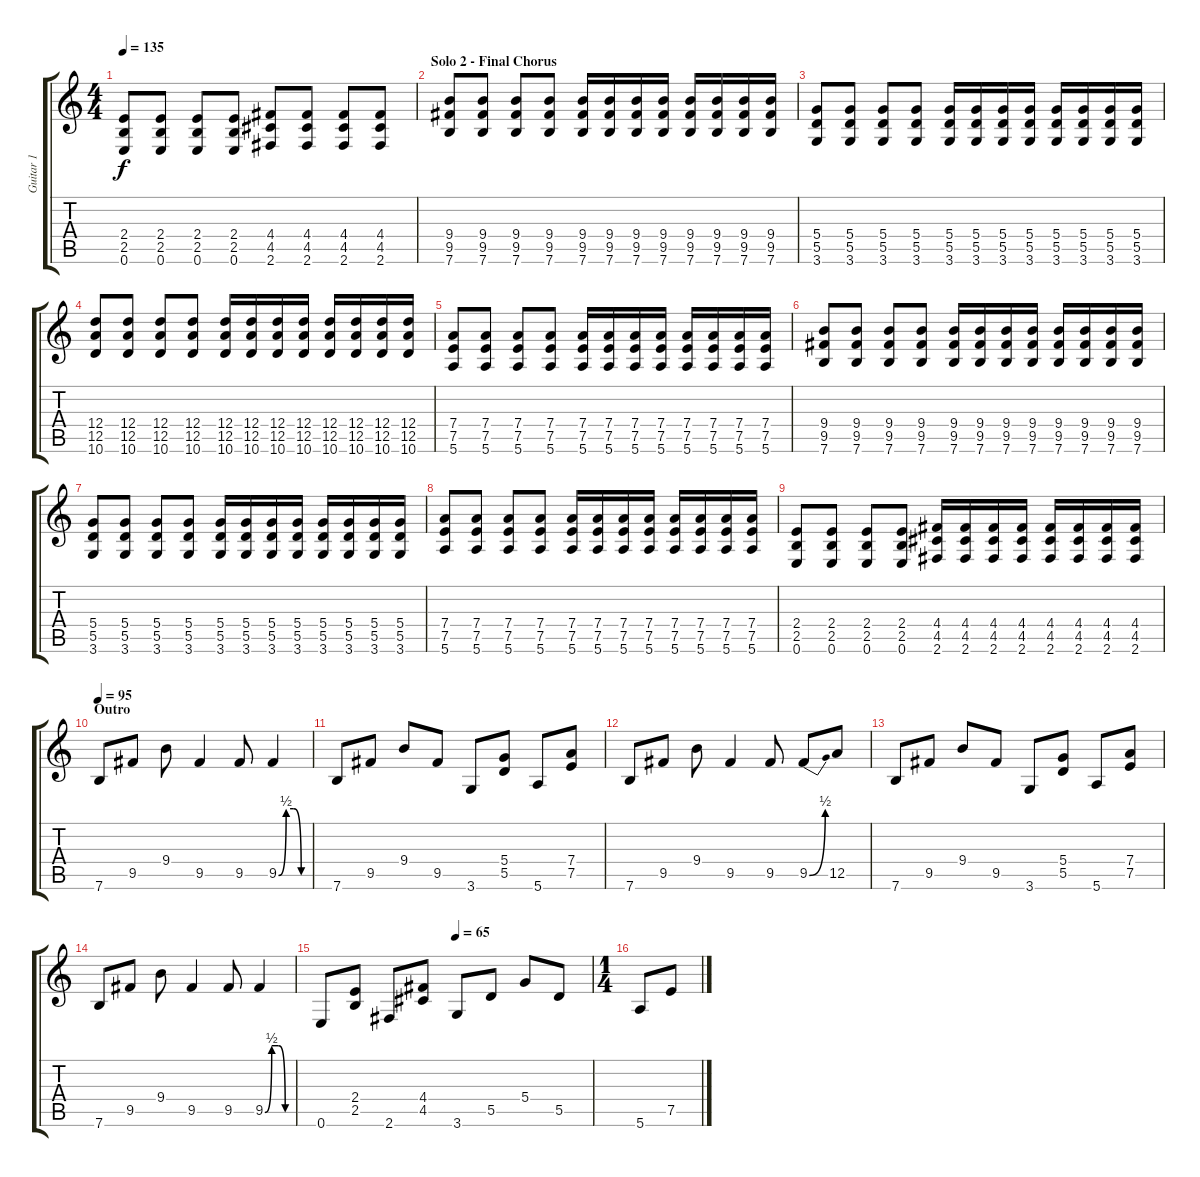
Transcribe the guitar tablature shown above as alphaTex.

\track ("Guitar 1" "Guitar 1") {instrument overdrivenguitar}
\staff {score tabs}
\tuning (E4 B3 G3 D3 A2 E2) {hide}
\ts (4 4)
\tempo 135
\clef g2
\ks c
(2.4 2.5 0.6).8{dy f} (2.4 2.5 0.6).8 (2.4 2.5 0.6).8 (2.4 2.5 0.6).8 (4.4 4.5 2.6).8 (4.4 4.5 2.6).8 (4.4 4.5 2.6).8 (4.4 4.5 2.6).8 |
\section ("" "Solo 2 - Final Chorus")
(9.4 9.5 7.6).8 (9.4 9.5 7.6).8 (9.4 9.5 7.6).8 (9.4 9.5 7.6).8 (9.4 9.5 7.6).16 (9.4 9.5 7.6).16 (9.4 9.5 7.6).16 (9.4 9.5 7.6).16 (9.4 9.5 7.6).16 (9.4 9.5 7.6).16 (9.4 9.5 7.6).16 (9.4 9.5 7.6).16 |
(5.4 5.5 3.6).8 (5.4 5.5 3.6).8 (5.4 5.5 3.6).8 (5.4 5.5 3.6).8 (5.4 5.5 3.6).16 (5.4 5.5 3.6).16 (5.4 5.5 3.6).16 (5.4 5.5 3.6).16 (5.4 5.5 3.6).16 (5.4 5.5 3.6).16 (5.4 5.5 3.6).16 (5.4 5.5 3.6).16 |
(12.4 12.5 10.6).8 (12.4 12.5 10.6).8 (12.4 12.5 10.6).8 (12.4 12.5 10.6).8 (12.4 12.5 10.6).16 (12.4 12.5 10.6).16 (12.4 12.5 10.6).16 (12.4 12.5 10.6).16 (12.4 12.5 10.6).16 (12.4 12.5 10.6).16 (12.4 12.5 10.6).16 (12.4 12.5 10.6).16 |
(7.4 7.5 5.6).8 (7.4 7.5 5.6).8 (7.4 7.5 5.6).8 (7.4 7.5 5.6).8 (7.4 7.5 5.6).16 (7.4 7.5 5.6).16 (7.4 7.5 5.6).16 (7.4 7.5 5.6).16 (7.4 7.5 5.6).16 (7.4 7.5 5.6).16 (7.4 7.5 5.6).16 (7.4 7.5 5.6).16 |
(9.4 9.5 7.6).8 (9.4 9.5 7.6).8 (9.4 9.5 7.6).8 (9.4 9.5 7.6).8 (9.4 9.5 7.6).16 (9.4 9.5 7.6).16 (9.4 9.5 7.6).16 (9.4 9.5 7.6).16 (9.4 9.5 7.6).16 (9.4 9.5 7.6).16 (9.4 9.5 7.6).16 (9.4 9.5 7.6).16 |
(5.4 5.5 3.6).8 (5.4 5.5 3.6).8 (5.4 5.5 3.6).8 (5.4 5.5 3.6).8 (5.4 5.5 3.6).16 (5.4 5.5 3.6).16 (5.4 5.5 3.6).16 (5.4 5.5 3.6).16 (5.4 5.5 3.6).16 (5.4 5.5 3.6).16 (5.4 5.5 3.6).16 (5.4 5.5 3.6).16 |
(7.4 7.5 5.6).8 (7.4 7.5 5.6).8 (7.4 7.5 5.6).8 (7.4 7.5 5.6).8 (7.4 7.5 5.6).16 (7.4 7.5 5.6).16 (7.4 7.5 5.6).16 (7.4 7.5 5.6).16 (7.4 7.5 5.6).16 (7.4 7.5 5.6).16 (7.4 7.5 5.6).16 (7.4 7.5 5.6).16 |
(2.4 2.5 0.6).8 (2.4 2.5 0.6).8 (2.4 2.5 0.6).8 (2.4 2.5 0.6).8 (4.4 4.5 2.6).16 (4.4 4.5 2.6).16 (4.4 4.5 2.6).16 (4.4 4.5 2.6).16 (4.4 4.5 2.6).16 (4.4 4.5 2.6).16 (4.4 4.5 2.6).16 (4.4 4.5 2.6).16 |
\section ("" "Outro")
\tempo 95
7.6.8{instrument electricguitarclean} 9.5.8 9.4.8 9.5.4 9.5.8 9.5{be (custom 0 0 15 2 30 2 45 0 60 0)}.4 |
7.6.8 9.5.8 9.4.8 9.5.8 3.6.8 (5.4 5.5).8 5.6.8 (7.4 7.5).8 |
7.6.8 9.5.8 9.4.8 9.5.4 9.5.8 9.5{be (bend 0 0 60 2)}.8 12.5.8 |
7.6.8 9.5.8 9.4.8 9.5.8 3.6.8 (5.4 5.5).8 5.6.8 (7.4 7.5).8 |
7.6.8 9.5.8 9.4.8 9.5.4 9.5.8 9.5{be (custom 0 0 15 2 30 2 45 0 60 0)}.4 |
\tempo (65 0.5)
0.6.8 (2.4 2.5).8 2.6.8 (4.4 4.5).8 3.6.8 5.5.8 5.4.8 5.5.8 |
\ts (1 4)
5.6.8 7.5.8
